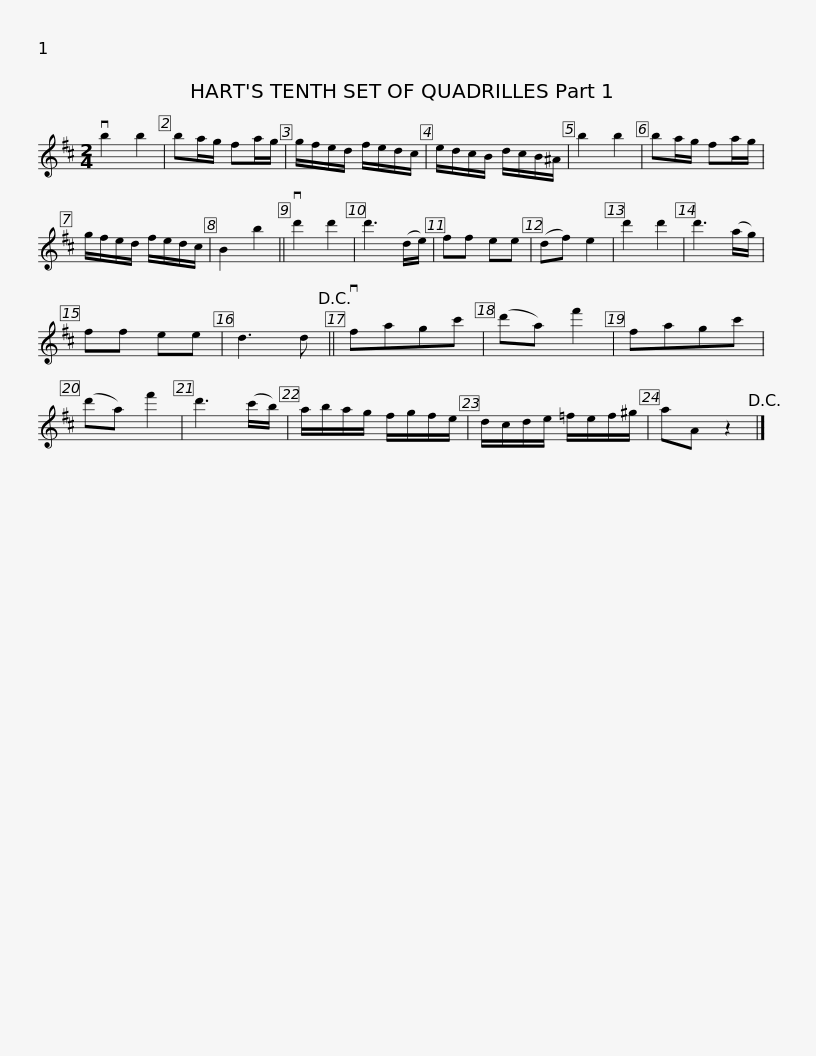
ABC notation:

X:1
L:1/8
M:2/4
I:linebreak $
K:Bmin
V:1 treble
V:1
 vb2 b2 | ba/g/ fa/g/ | g/f/e/d/ f/e/d/c/ | e/d/c/B/ d/c/B/^A/ | b2 b2 | %5
 ba/g/ fa/g/ | g/f/e/d/ f/e/d/c/ | B2 b2 ||$ vd'2 d'2 | d'3 (d/e/) | %10
 ff ee | (df) e2 | d'2 d'2 | d'3 (a/g/) | ff ee | %15
 d3 d!D.C.! || vfagc' | (d'a) f'2 | fagc' |$ (d'a) f'2 | %20
 d'3 (c'/b/) | a/b/a/g/ f/g/f/e/ | d/c/d/e/ =f/e/f/^g/ | aA z2!D.C.! |] %24
